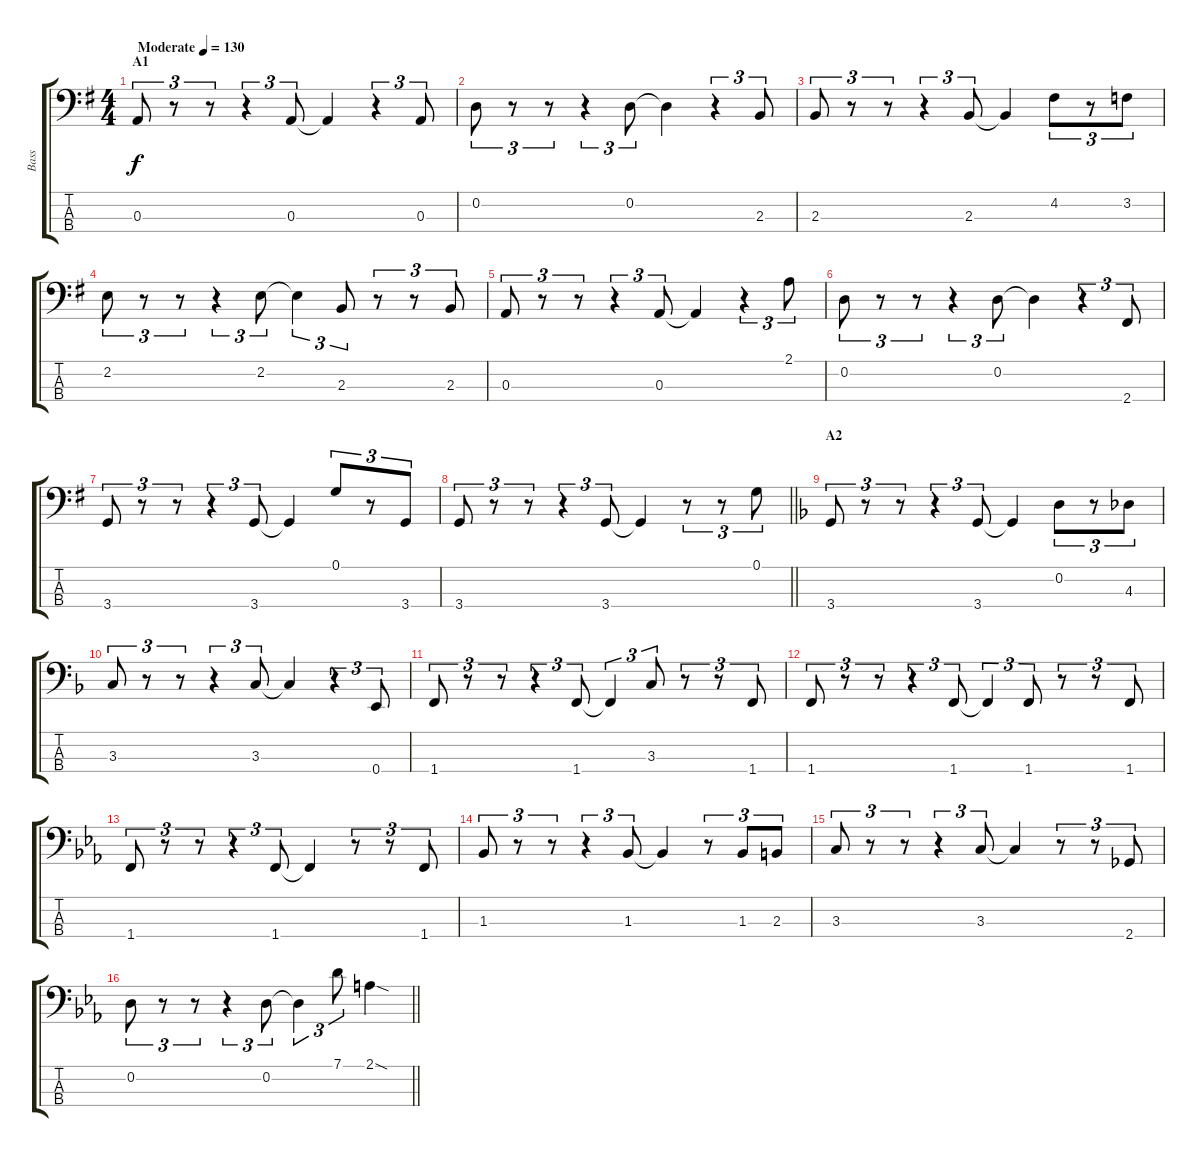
\track ("Bass" "Bass") {instrument electricbassfinger}
\staff {score tabs}
\tuning (G2 D2 A1 E1) {hide}
\ts (4 4)
\section ("" "A1")
\tempo (130 "Moderate")
\clef f4
\ks g
0.3.8{tu (3 2) dy f instrument electricbassfinger} r.8{tu (3 2)} r.8{tu (3 2)} r.4{tu (3 2)} 0.3.8{tu (3 2)} 0.3{t}.4 r.4{tu (3 2)} 0.3.8{tu (3 2)} |
0.2.8{tu (3 2)} r.8{tu (3 2)} r.8{tu (3 2)} r.4{tu (3 2)} 0.2.8{tu (3 2)} 0.2{t}.4 r.4{tu (3 2)} 2.3.8{tu (3 2)} |
2.3.8{tu (3 2)} r.8{tu (3 2)} r.8{tu (3 2)} r.4{tu (3 2)} 2.3.8{tu (3 2)} 2.3{t}.4 4.2.8{tu (3 2)} r.8{tu (3 2)} 3.2.8{tu (3 2)} |
2.2.8{tu (3 2)} r.8{tu (3 2)} r.8{tu (3 2)} r.4{tu (3 2)} 2.2.8{tu (3 2)} 2.2{t}.4{tu (3 2)} 2.3.8{tu (3 2)} r.8{tu (3 2)} r.8{tu (3 2)} 2.3.8{tu (3 2)} |
0.3.8{tu (3 2)} r.8{tu (3 2)} r.8{tu (3 2)} r.4{tu (3 2)} 0.3.8{tu (3 2)} 0.3{t}.4 r.4{tu (3 2)} 2.1.8{tu (3 2)} |
0.2.8{tu (3 2)} r.8{tu (3 2)} r.8{tu (3 2)} r.4{tu (3 2)} 0.2.8{tu (3 2)} 0.2{t}.4 r.4{tu (3 2)} 2.4.8{tu (3 2)} |
3.4.8{tu (3 2)} r.8{tu (3 2)} r.8{tu (3 2)} r.4{tu (3 2)} 3.4.8{tu (3 2)} 3.4{t}.4 0.1.8{tu (3 2)} r.8{tu (3 2)} 3.4.8{tu (3 2)} |
\barLineRight lightlight
3.4.8{tu (3 2)} r.8{tu (3 2)} r.8{tu (3 2)} r.4{tu (3 2)} 3.4.8{tu (3 2)} 3.4{t}.4 r.8{tu (3 2)} r.8{tu (3 2)} 0.1.8{tu (3 2)} |
\section ("" "A2")
\ks f
3.4.8{tu (3 2)} r.8{tu (3 2)} r.8{tu (3 2)} r.4{tu (3 2)} 3.4.8{tu (3 2)} 3.4{t}.4 0.2.8{tu (3 2)} r.8{tu (3 2)} 4.3.8{tu (3 2)} |
3.3.8{tu (3 2)} r.8{tu (3 2)} r.8{tu (3 2)} r.4{tu (3 2)} 3.3.8{tu (3 2)} 3.3{t}.4 r.4{tu (3 2)} 0.4.8{tu (3 2)} |
1.4.8{tu (3 2)} r.8{tu (3 2)} r.8{tu (3 2)} r.4{tu (3 2)} 1.4.8{tu (3 2)} 1.4{t}.4{tu (3 2)} 3.3.8{tu (3 2)} r.8{tu (3 2)} r.8{tu (3 2)} 1.4.8{tu (3 2)} |
1.4.8{tu (3 2)} r.8{tu (3 2)} r.8{tu (3 2)} r.4{tu (3 2)} 1.4.8{tu (3 2)} 1.4{t}.4{tu (3 2)} 1.4.8{tu (3 2)} r.8{tu (3 2)} r.8{tu (3 2)} 1.4.8{tu (3 2)} |
\ks eb
1.4.8{tu (3 2)} r.8{tu (3 2)} r.8{tu (3 2)} r.4{tu (3 2)} 1.4.8{tu (3 2)} 1.4{t}.4 r.8{tu (3 2)} r.8{tu (3 2)} 1.4.8{tu (3 2)} |
1.3.8{tu (3 2)} r.8{tu (3 2)} r.8{tu (3 2)} r.4{tu (3 2)} 1.3.8{tu (3 2)} 1.3{t}.4 r.8{tu (3 2)} 1.3.8{tu (3 2)} 2.3.8{tu (3 2)} |
3.3.8{tu (3 2)} r.8{tu (3 2)} r.8{tu (3 2)} r.4{tu (3 2)} 3.3.8{tu (3 2)} 3.3{t}.4 r.8{tu (3 2)} r.8{tu (3 2)} 2.4.8{tu (3 2)} |
\barLineRight lightlight
0.2.8{tu (3 2)} r.8{tu (3 2)} r.8{tu (3 2)} r.4{tu (3 2)} 0.2.8{tu (3 2)} 0.2{t}.4{tu (3 2)} 7.1.8{tu (3 2)} 2.1{sod}.4
